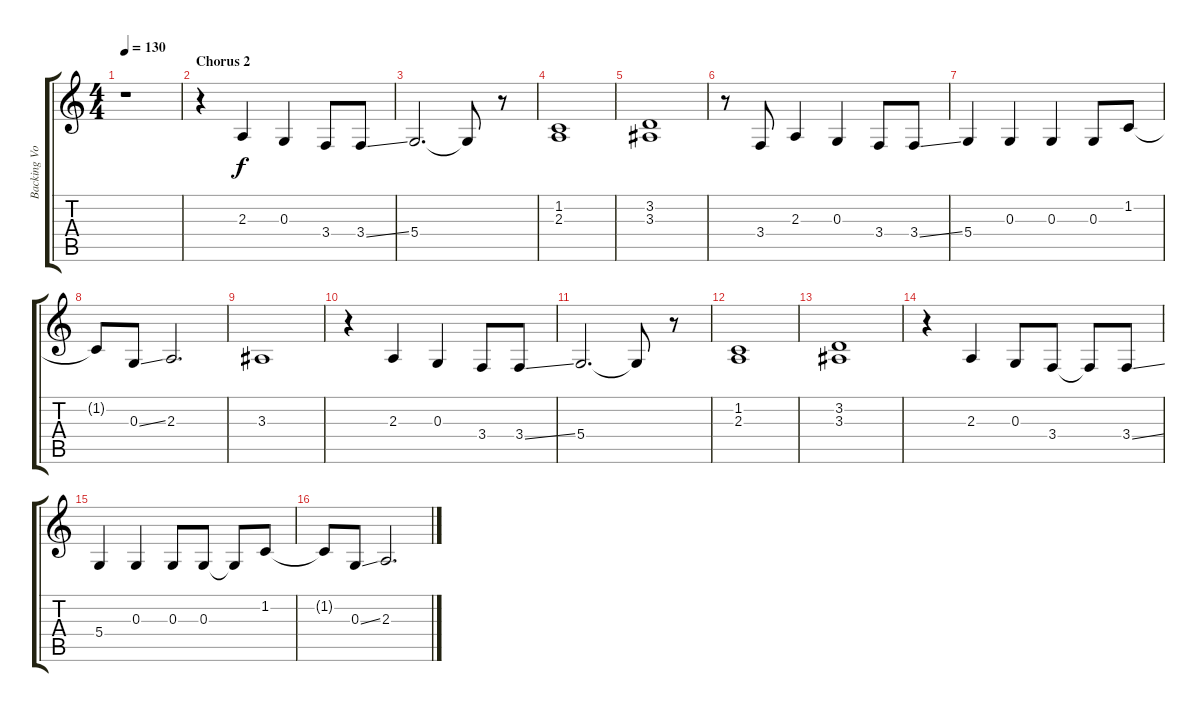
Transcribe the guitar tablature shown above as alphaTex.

\track ("Backing Vocals - M. Shadows" "Backing Vo") {instrument flute}
\staff {score tabs}
\tuning (E4 B3 G3 D3 A2 D2) {hide}
\ts (4 4)
\tempo 130
\clef g2
\ks c
r.1{dy f} |
\section ("" "Chorus 2")
r.4 2.3.4 0.3.4 3.4.8 3.4{ss}.8 |
5.4.2{d} 5.4{t}.8 r.8 |
(1.2 2.3).1 |
(3.2 3.3).1 |
r.8 3.4.8 2.3.4 0.3.4 3.4.8 3.4{ss}.8 |
5.4.4 0.3.4 0.3.4 0.3.8 1.2.8 |
1.2{t}.8 0.3{ss}.8 2.3.2{d} |
3.3.1 |
r.4 2.3.4 0.3.4 3.4.8 3.4{ss}.8 |
5.4.2{d} 5.4{t}.8 r.8 |
(1.2 2.3).1 |
(3.2 3.3).1 |
r.4 2.3.4 0.3.8 3.4.8 3.4{t}.8 3.4{ss}.8 |
5.4.4 0.3.4 0.3.8 0.3.8 0.3{t}.8 1.2.8 |
1.2{t}.8 0.3{ss}.8 2.3.2{d}
